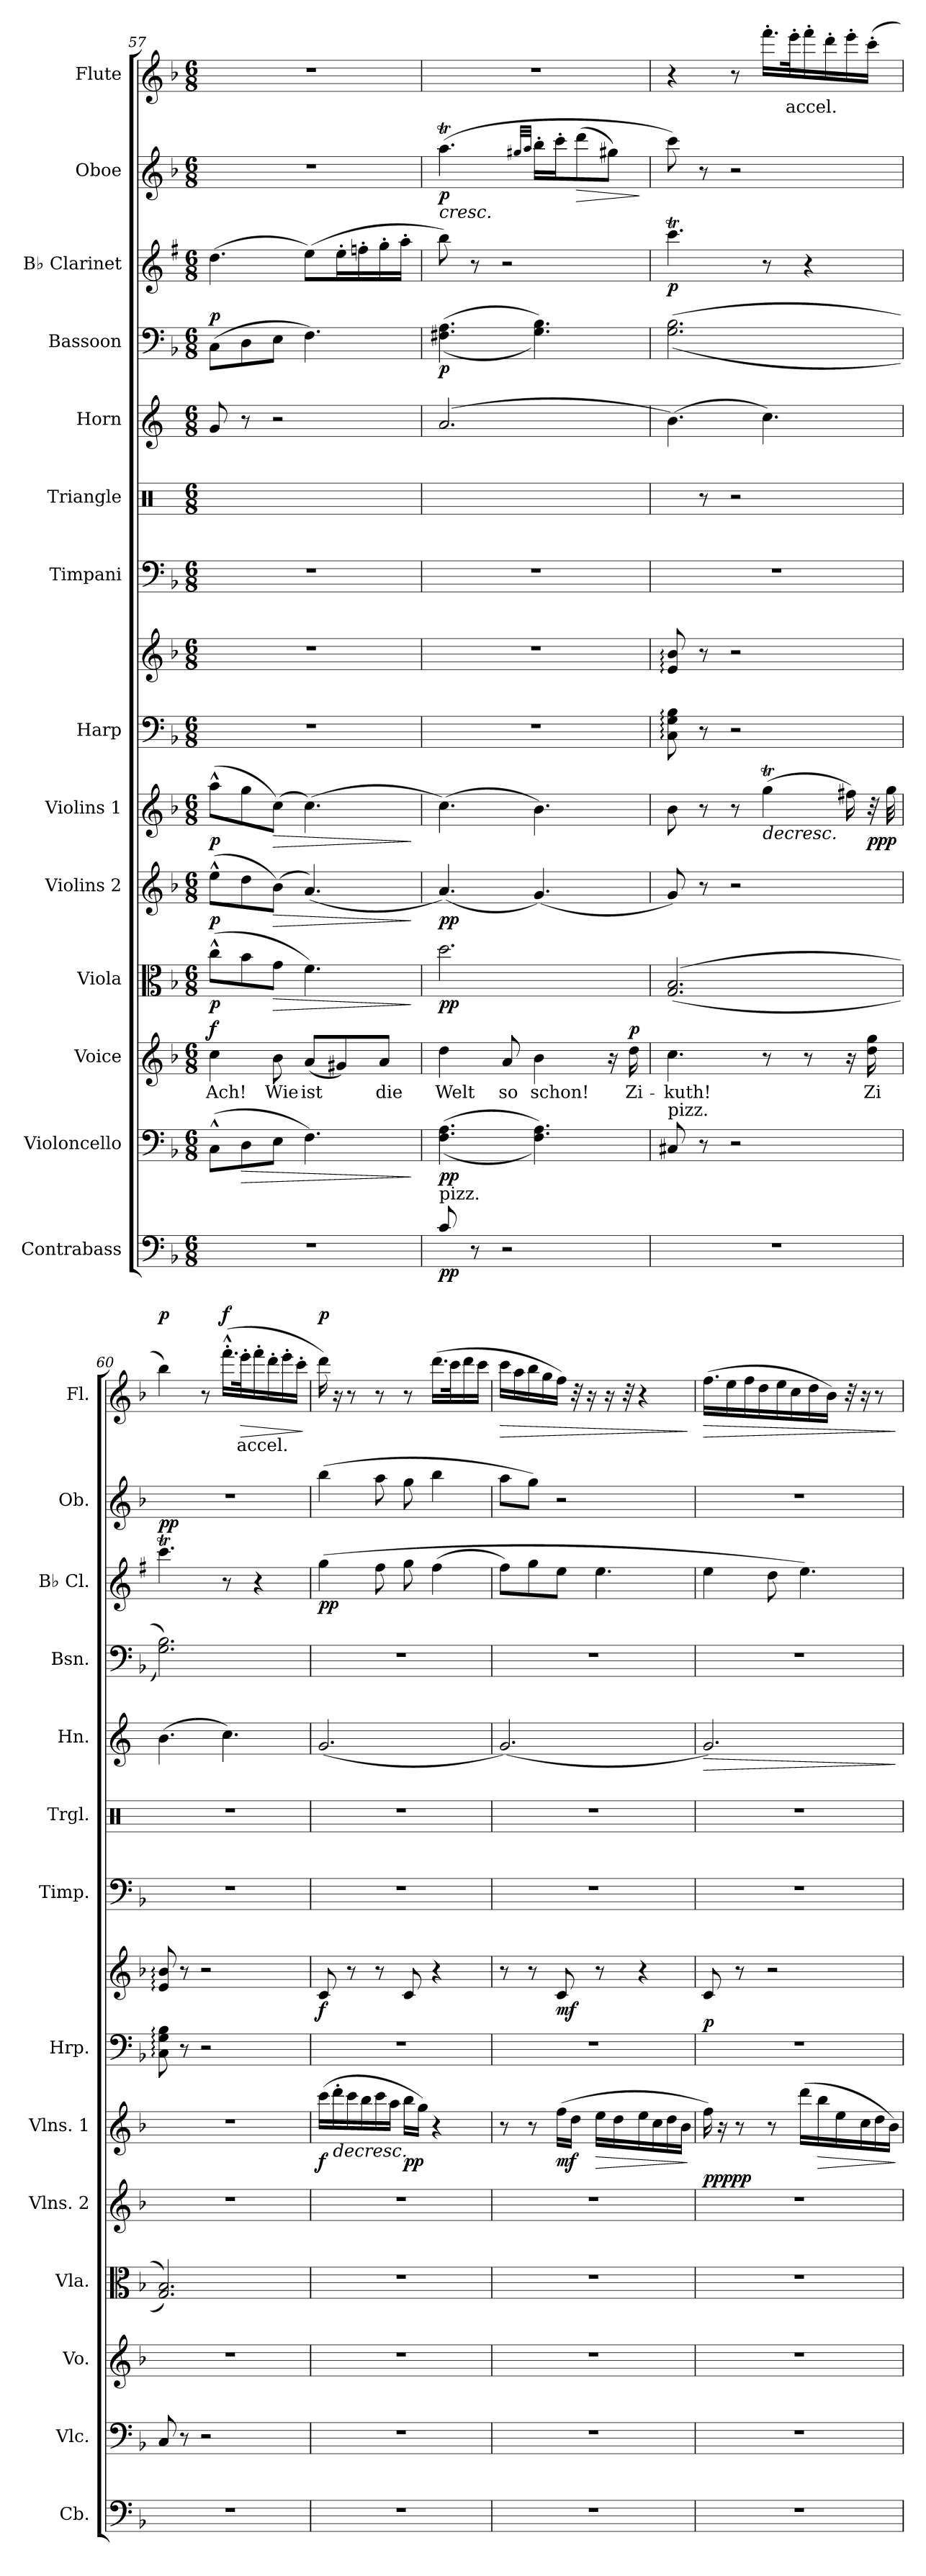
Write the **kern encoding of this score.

**kern	**dynam	**kern	**dynam	**kern	**text	**dynam	**kern	**dynam	**kern	**dynam	**kern	**dynam	**kern	**kern	**dynam	**kern	**kern	**kern	**dynam	**kern	**dynam	**kern	**dynam	**kern	**dynam	**kern	**text	**dynam
*part14	*part14	*part13	*part13	*part12	*part12	*part12	*part11	*part11	*part10	*part10	*part9	*part9	*part8	*part8	*part8	*part7	*part6	*part5	*part5	*part4	*part4	*part3	*part3	*part2	*part2	*part1	*part1	*part1
*staff15	*staff15	*staff14	*staff14	*staff13	*staff13	*staff13	*staff12	*staff12	*staff11	*staff11	*staff10	*staff10	*staff9	*staff8	*staff8/9	*staff7	*staff6	*staff5	*staff5	*staff4	*staff4	*staff3	*staff3	*staff2	*staff2	*staff1	*staff1	*staff1
*I"Contrabass	*	*I"Violoncello	*	*I"Voice	*	*	*I"Viola	*	*I"Violins 2	*	*I"Violins 1	*	*I"Harp	*	*	*I"Timpani	*I"Triangle	*I"Horn	*	*I"Bassoon	*	*I"B♭ Clarinet	*	*I"Oboe	*	*I"Flute	*	*
*I'Cb.	*	*I'Vlc.	*	*I'Vo.	*	*	*I'Vla.	*	*I'Vlns. 2	*	*I'Vlns. 1	*	*I'Hrp.	*	*	*I'Timp.	*I'Trgl.	*I'Hn.	*	*I'Bsn.	*	*I'B♭ Cl.	*	*I'Ob.	*	*I'Fl.	*	*
*clefF4	*	*clefF4	*	*clefG2	*	*	*clefC3	*	*clefG2	*	*clefG2	*	*clefF4	*clefG2	*	*clefF4	*clefX	*clefG2	*	*clefF4	*	*clefG2	*	*clefG2	*	*clefG2	*	*
*ITrd7c12	*	*	*	*	*	*	*	*	*	*	*	*	*	*	*	*	*	*ITrd4c7	*	*	*	*ITrd1c2	*	*	*	*	*	*
*k[b-]	*	*k[b-]	*	*k[b-]	*	*	*k[b-]	*	*k[b-]	*	*k[b-]	*	*k[b-]	*k[b-]	*	*k[b-]	*k[]	*k[b-]	*	*k[b-]	*	*k[b-]	*	*k[b-]	*	*k[b-]	*	*
*F:	*	*F:	*	*F:	*	*	*F:	*	*F:	*	*F:	*	*F:	*F:	*	*F:	*C:	*F:	*	*F:	*	*F:	*	*F:	*	*F:	*	*
*M6/8	*	*M6/8	*	*M6/8	*	*	*M6/8	*	*M6/8	*	*M6/8	*	*M6/8	*M6/8	*	*M6/8	*M6/8	*M6/8	*	*M6/8	*	*M6/8	*	*M6/8	*	*M6/8	*	*
=57	=57	=57	=57	=57	=57	=57	=57	=57	=57	=57	=57	=57	=57	=57	=57	=57	=57	=57	=57	=57	=57	=57	=57	=57	=57	=57	=57	=57
!	!	!	!	!	!	!LO:DY:a	!	!LO:DY:b	!	!LO:DY:b	!	!LO:DY:b	!	!	!	!	!	!	!	!	!LO:DY:a	!	!	!	!	!	!	!
2.r	.	(8C^^\L	.	4cc\	Ach!	f	(8cc^^\L	p	(8ee^^\L	p	(8aa^^\L	p	2.r	2.r	.	2.r	2.Rt\	8c/	.	(8C\L	p	(4.cc\	.	2.r	.	2.r	.	.
!	!	!	!LO:HP:b	!	!	!	!	!	!	!	!	!	!	!	!	!	!	!	!	!	!	!	!	!	!	!	!	!
.	.	8D\	>	.	.	.	8b-\	.	8dd\	.	8gg\	.	.	.	.	.	.	8r	.	8D\	.	.	.	.	.	.	.	.
!	!	!	!	!	!	!	!	!LO:HP:b	!	!LO:HP:b	!	!LO:HP:b	!	!	!	!	!	!	!	!	!	!	!	!	!	!	!	!
.	.	8E\J	.	8b-\	Wie	.	8g\J	>	(8b-\J)	>	(8cc\J)	>	.	.	.	.	.	2r	.	8E\J	.	.	.	.	.	.	.	.
.	.	4.F\)	.	(8a/L	ist	.	4.f\)	.	(4.a/)	.	(4.cc\)	.	.	.	.	.	.	.	.	4.F\)	.	(8dd\L)	.	.	.	.	.	.
.	.	.	.	8g#X/)	.	.	.	.	.	.	.	.	.	.	.	.	.	.	.	.	.	16dd'\L	.	.	.	.	.	.
.	.	.	.	.	.	.	.	.	.	.	.	.	.	.	.	.	.	.	.	.	.	16ee-X'\	.	.	.	.	.	.
.	.	.	.	8a/J	die	.	.	.	.	.	.	.	.	.	.	.	.	.	.	.	.	16ff'\	.	.	.	.	.	.
.	.	.	.	.	.	.	.	.	.	.	.	.	.	.	.	.	.	.	.	.	.	16gg'\JJ	.	.	.	.	.	.
.	.	.	]	.	.	.	.	]	.	]	.	]	.	.	.	.	.	.	.	.	.	.	.	.	.	.	.	.
!!LO:PB:g=z
=58	=58	=58	=58	=58	=58	=58	=58	=58	=58	=58	=58	=58	=58	=58	=58	=58	=58	=58	=58	=58	=58	=58	=58	=58	=58	=58	=58	=58
!LO:TX:a:t=pizz.	!	!	!	!	!	!	!	!	!	!	!	!	!	!	!	!	!	!	!	!	!	!	!	!	!	!	!	!
!	!LO:DY:b	!	!LO:DY:b	!	!	!	!	!LO:DY:b	!	!LO:DY:b	!	!	!	!	!	!	!	!	!	!	!LO:DY:b	!	!	!	!LO:HP:b	!	!	!
!	!	!	!	!	!	!	!	!	!	!	!	!	!	!	!	!	!	!	!	!	!	!	!	!	!LO:DY:n=1:b	!	!	!
8C/	pp	((4.F\ 4.A\	pp	4dd\	Welt	.	2.dd\	pp	(4.a/)	pp	(4.cc\)	.	2.r	2.r	.	2.r	2.Rt\	(2.d/	.	((4.F#X\ 4.A\	p	8aa\)	.	(4.aat\	< p	2.r	.	.
8r	.	.	.	.	.	.	.	.	.	.	.	.	.	.	.	.	.	.	.	.	.	8r	.	.	.	.	.	.
2r	.	.	.	8a/	so	.	.	.	.	.	.	.	.	.	.	.	.	.	.	.	.	2r	.	.	.	.	.	.
.	.	.	.	.	.	.	.	.	.	.	.	.	.	.	.	.	.	.	.	.	.	.	.	32qgg#X/LLL	.	.	.	.
.	.	.	.	.	.	.	.	.	.	.	.	.	.	.	.	.	.	.	.	.	.	.	.	32qaa/JJJ	.	.	.	.
.	.	4.F\ 4.A\))	.	4b-\	schon!	.	.	.	(4.g/)	.	4.b-\)	.	.	.	.	.	.	.	.	4.G\ 4.B-\))	.	.	.	16bb-'\LL	.	.	.	.
.	.	.	.	.	.	.	.	.	.	.	.	.	.	.	.	.	.	.	.	.	.	.	.	16ccc'\J	.	.	.	.
!	!	!	!	!	!	!	!	!	!	!	!	!	!	!	!	!	!	!	!	!	!	!	!	!	!LO:HP:b	!	!	!
.	.	.	.	.	.	.	.	.	.	.	.	.	.	.	.	.	.	.	.	.	.	.	.	(8ddd\	>	.	.	.
.	.	.	.	16r	.	.	.	.	.	.	.	.	.	.	.	.	.	.	.	.	.	.	.	8gg#\J)	.	.	.	.
!	!	!	!	!	!	!LO:DY:a	!	!	!	!	!	!	!	!	!	!	!	!	!	!	!	!	!	!	!	!	!	!
.	.	.	.	16dd\	Zi-	p	.	.	.	.	.	.	.	.	.	.	.	.	.	.	.	.	.	.	.	.	.	.
.	.	.	.	.	.	.	.	.	.	.	.	.	.	.	.	.	.	.	.	.	.	.	.	.	[ ]	.	.	.
=59	=59	=59	=59	=59	=59	=59	=59	=59	=59	=59	=59	=59	=59	=59	=59	=59	=59	=59	=59	=59	=59	=59	=59	=59	=59	=59	=59	=59
!	!	!LO:TX:a:t=pizz.	!	!	!	!	!	!	!	!	!	!	!	!	!	!	!	!	!	!	!	!	!	!	!	!	!	!
!	!	!	!	!	!	!	!	!	!	!	!	!	!	!	!	!	!	!	!	!	!	!	!LO:DY:b	!	!	!	!	!
2.r	.	8C#X/	.	4.cc\	-kuth!	.	((2.G/ 2.B-/	.	8g/)	.	8b-\	.	8C\: 8G\: 8B-\:	8e/: 8b-/:	.	2.r	8R\	(4.e\)	.	((2.G\ 2.B-\	.	4.bb-T\	p	8ccc\)	.	4r	.	.
.	.	8r	.	.	.	.	.	.	8r	.	8r	.	8r	8r	.	.	8r	.	.	.	.	.	.	8r	.	.	.	.
.	.	2r	.	.	.	.	.	.	2r	.	8r	.	2r	2r	.	.	2r	.	.	.	.	.	.	2r	.	8r	.	.
!	!	!	!	!	!	!	!	!	!	!	!	!LO:HP:b	!	!	!	!	!	!	!	!	!	!	!	!	!	!	!	!
.	.	.	.	8r	.	.	.	.	.	.	(4ggT\	>	.	.	.	.	.	4.f\)	.	.	.	8r	.	.	.	16.fff'\LL	.	.
.	.	.	.	.	.	.	.	.	.	.	.	.	.	.	.	.	.	.	.	.	.	.	.	.	.	32eee'\K	accel.	.
.	.	.	.	8r	.	.	.	.	.	.	.	.	.	.	.	.	.	.	.	.	.	4r	.	.	.	16fff'\	.	.
.	.	.	.	.	.	.	.	.	.	.	.	.	.	.	.	.	.	.	.	.	.	.	.	.	.	16ddd'\	.	.
.	.	.	.	16r	.	.	.	.	.	.	16ff#X\)	.	.	.	.	.	.	.	.	.	.	.	.	.	.	16eee'\	.	.
!	!	!	!	!	!	!	!	!	!	!	!	!LO:DY:b	!	!	!	!	!	!	!	!	!	!	!	!	!	!	!	!
.	.	.	.	16dd\ 16gg\	Zi	.	.	.	.	.	32r	ppp	.	.	.	.	.	.	.	.	.	.	.	.	.	(16ccc'\JJ	.	.
.	.	.	.	.	.	.	.	.	.	.	32gg\	.	.	.	.	.	.	.	.	.	.	.	.	.	.	.	.	.
.	.	.	.	.	.	.	.	.	.	.	.	]	.	.	.	.	.	.	.	.	.	.	.	.	.	.	.	.
=60	=60	=60	=60	=60	=60	=60	=60	=60	=60	=60	=60	=60	=60	=60	=60	=60	=60	=60	=60	=60	=60	=60	=60	=60	=60	=60	=60	=60
!	!	!	!	!	!	!	!	!	!	!	!	!	!	!	!	!	!	!	!	!	!	!	!	!	!LO:DY:b	!	!	!LO:DY:b
2.r	.	8C/	.	2.r	.	.	2.G/ 2.B-/))	.	2.r	.	2.r	.	8C\: 8G\: 8B-\:	8e/: 8b-/:	.	2.r	2.r	(4.e\	.	2.G\ 2.B-\))	.	4.bb-T\	.	2.r	pp	4bb-\)	.	p
.	.	8r	.	.	.	.	.	.	.	.	.	.	8r	8r	.	.	.	.	.	.	.	.	.	.	.	.	.	.
.	.	2r	.	.	.	.	.	.	.	.	.	.	2r	2r	.	.	.	.	.	.	.	.	.	.	.	8r	.	.
!	!	!	!	!	!	!	!	!	!	!	!	!	!	!	!	!	!	!	!	!	!	!	!	!	!	!	!	!LO:DY:b
.	.	.	.	.	.	.	.	.	.	.	.	.	.	.	.	.	.	4.f\)	.	.	.	8r	.	.	.	(16.fff'^^\LL	.	f
!	!	!	!	!	!	!	!	!	!	!	!	!	!	!	!	!	!	!	!	!	!	!	!	!	!	!	!	!LO:HP:b
.	.	.	.	.	.	.	.	.	.	.	.	.	.	.	.	.	.	.	.	.	.	.	.	.	.	32eee'\K	accel.	>
.	.	.	.	.	.	.	.	.	.	.	.	.	.	.	.	.	.	.	.	.	.	4r	.	.	.	16fff'\	.	.
.	.	.	.	.	.	.	.	.	.	.	.	.	.	.	.	.	.	.	.	.	.	.	.	.	.	16ddd'\	.	.
.	.	.	.	.	.	.	.	.	.	.	.	.	.	.	.	.	.	.	.	.	.	.	.	.	.	16eee'\	.	.
.	.	.	.	.	.	.	.	.	.	.	.	.	.	.	.	.	.	.	.	.	.	.	.	.	.	16ccc'\JJ	.	.
.	.	.	.	.	.	.	.	.	.	.	.	.	.	.	.	.	.	.	.	.	.	.	.	.	.	.	.	]
!!LO:PB:g=z
=61	=61	=61	=61	=61	=61	=61	=61	=61	=61	=61	=61	=61	=61	=61	=61	=61	=61	=61	=61	=61	=61	=61	=61	=61	=61	=61	=61	=61
!	!	!	!	!	!	!	!	!	!	!	!	!LO:DY:b	!	!	!LO:DY:b	!	!	!	!	!	!	!	!LO:DY:b	!	!	!	!	!LO:DY:b
2.r	.	2.r	.	2.r	.	.	2.r	.	2.r	.	(16ccc\LL	f	2.r	8c/	f	2.r	2.r	(2.c/	.	2.r	.	(4ff\	pp	(4bb-\	.	16ddd\)	.	p
!	!	!	!	!	!	!	!	!	!	!	!	!LO:HP:b	!	!	!	!	!	!	!	!	!	!	!	!	!	!	!	!
.	.	.	.	.	.	.	.	.	.	.	16ddd'\	>	.	.	.	.	.	.	.	.	.	.	.	.	.	16r	.	.
.	.	.	.	.	.	.	.	.	.	.	16ccc\	.	.	8r	.	.	.	.	.	.	.	.	.	.	.	8r	.	.
.	.	.	.	.	.	.	.	.	.	.	16bb-\	.	.	.	.	.	.	.	.	.	.	.	.	.	.	.	.	.
.	.	.	.	.	.	.	.	.	.	.	16ccc\	.	.	8r	.	.	.	.	.	.	.	8ee\	.	8aa\	.	8r	.	.
.	.	.	.	.	.	.	.	.	.	.	16aa\JJ	.	.	.	.	.	.	.	.	.	.	.	.	.	.	.	.	.
!	!	!	!	!	!	!	!	!	!	!	!	!LO:DY:b	!	!	!	!	!	!	!	!	!	!	!	!	!	!	!	!
.	.	.	.	.	.	.	.	.	.	.	16bb-\LL	pp	.	8c/	.	.	.	.	.	.	.	8ff\	.	8gg\	.	8r	.	.
.	.	.	.	.	.	.	.	.	.	.	16gg\JJ)	.	.	.	.	.	.	.	.	.	.	.	.	.	.	.	.	.
.	.	.	.	.	.	.	.	.	.	.	4r	.	.	4r	.	.	.	.	.	.	.	(4ee\	.	4bb-\	.	(16.ddd\LL	.	.
.	.	.	.	.	.	.	.	.	.	.	.	.	.	.	.	.	.	.	.	.	.	.	.	.	.	32ccc\K	.	.
.	.	.	.	.	.	.	.	.	.	.	.	.	.	.	.	.	.	.	.	.	.	.	.	.	.	16ddd\	.	.
.	.	.	.	.	.	.	.	.	.	.	.	.	.	.	.	.	.	.	.	.	.	.	.	.	.	16ccc\JJ	.	.
.	.	.	.	.	.	.	.	.	.	.	.	]	.	.	.	.	.	.	.	.	.	.	.	.	.	.	.	.
=62	=62	=62	=62	=62	=62	=62	=62	=62	=62	=62	=62	=62	=62	=62	=62	=62	=62	=62	=62	=62	=62	=62	=62	=62	=62	=62	=62	=62
!	!	!	!	!	!	!	!	!	!	!	!	!	!	!	!	!	!	!	!	!	!	!	!	!	!	!	!	!LO:HP:b
2.r	.	2.r	.	2.r	.	.	2.r	.	2.r	.	8r	.	2.r	8r	.	2.r	2.r	(2.c/)	.	2.r	.	8ee\L)	.	8aa\L	.	16ccc\LL	.	>
.	.	.	.	.	.	.	.	.	.	.	.	.	.	.	.	.	.	.	.	.	.	.	.	.	.	16aa\	.	.
.	.	.	.	.	.	.	.	.	.	.	8r	.	.	8r	.	.	.	.	.	.	.	8ff\	.	8gg\J)	.	16bb-\	.	.
.	.	.	.	.	.	.	.	.	.	.	.	.	.	.	.	.	.	.	.	.	.	.	.	.	.	16gg\	.	.
!	!	!	!	!	!	!	!	!	!	!	!	!LO:DY:b	!	!	!LO:DY:b	!	!	!	!	!	!	!	!	!	!	!	!	!
.	.	.	.	.	.	.	.	.	.	.	(16ff\LL	mf	.	8c/	mf	.	.	.	.	.	.	8dd\J	.	2r	.	16ff\JJ)	.	.
.	.	.	.	.	.	.	.	.	.	.	16dd\JJ	.	.	.	.	.	.	.	.	.	.	.	.	.	.	32r	.	.
.	.	.	.	.	.	.	.	.	.	.	.	.	.	.	.	.	.	.	.	.	.	.	.	.	.	16r	.	.
!	!	!	!	!	!	!	!	!	!	!	!	!LO:HP:b	!	!	!	!	!	!	!	!	!	!	!	!	!	!	!	!
.	.	.	.	.	.	.	.	.	.	.	16ee\LL	>	.	8r	.	.	.	.	.	.	.	4.dd\	.	.	.	.	.	.
.	.	.	.	.	.	.	.	.	.	.	.	.	.	.	.	.	.	.	.	.	.	.	.	.	.	16r	.	.
.	.	.	.	.	.	.	.	.	.	.	16dd\	.	.	.	.	.	.	.	.	.	.	.	.	.	.	.	.	.
.	.	.	.	.	.	.	.	.	.	.	.	.	.	.	.	.	.	.	.	.	.	.	.	.	.	32r	.	.
.	.	.	.	.	.	.	.	.	.	.	16ee\	.	.	4r	.	.	.	.	.	.	.	.	.	.	.	4r	.	.
.	.	.	.	.	.	.	.	.	.	.	16cc\	.	.	.	.	.	.	.	.	.	.	.	.	.	.	.	.	.
.	.	.	.	.	.	.	.	.	.	.	16dd\	.	.	.	.	.	.	.	.	.	.	.	.	.	.	.	.	.
.	.	.	.	.	.	.	.	.	.	.	16b-\JJ	.	.	.	.	.	.	.	.	.	.	.	.	.	.	.	.	.
.	.	.	.	.	.	.	.	.	.	.	.	]	.	.	.	.	.	.	.	.	.	.	.	.	.	.	.	]
=63	=63	=63	=63	=63	=63	=63	=63	=63	=63	=63	=63	=63	=63	=63	=63	=63	=63	=63	=63	=63	=63	=63	=63	=63	=63	=63	=63	=63
!	!	!	!	!	!	!	!	!	!	!LO:DY:a	!	!	!	!	!	!	!	!	!LO:HP:b	!	!	!	!	!	!	!	!	!LO:HP:b
!	!	!	!	!	!	!	!	!	!	!LO:DY:n=1:a	!	!	!	!	!	!	!	!	!	!	!	!	!	!	!	!	!	!
!	!	!	!	!	!	!	!	!	!	!LO:DY:n=2:a	!	!	!	!	!LO:DY:a=2	!	!	!	!	!	!	!	!	!	!	!	!	!
2.r	.	2.r	.	2.r	.	.	2.r	.	2.r	pp p pp	16ff\)	.	2.r	8c/	p	2.r	2.r	2.c/)	>	2.r	.	4dd\	.	2.r	.	(16.ff\LL	.	>
.	.	.	.	.	.	.	.	.	.	.	16r	.	.	.	.	.	.	.	.	.	.	.	.	.	.	.	.	.
.	.	.	.	.	.	.	.	.	.	.	.	.	.	.	.	.	.	.	.	.	.	.	.	.	.	16ee\	.	.
.	.	.	.	.	.	.	.	.	.	.	8r	.	.	8r	.	.	.	.	.	.	.	.	.	.	.	.	.	.
.	.	.	.	.	.	.	.	.	.	.	.	.	.	.	.	.	.	.	.	.	.	.	.	.	.	16ff\	.	.
.	.	.	.	.	.	.	.	.	.	.	.	.	.	.	.	.	.	.	.	.	.	.	.	.	.	16dd\	.	.
.	.	.	.	.	.	.	.	.	.	.	8r	.	.	2r	.	.	.	.	.	.	.	8cc\	.	.	.	.	.	.
.	.	.	.	.	.	.	.	.	.	.	.	.	.	.	.	.	.	.	.	.	.	.	.	.	.	16ee\	.	.
.	.	.	.	.	.	.	.	.	.	.	.	.	.	.	.	.	.	.	.	.	.	.	.	.	.	16cc\	.	.
.	.	.	.	.	.	.	.	.	.	.	(16ddd\LL	.	.	.	.	.	.	.	.	.	.	4.dd\)	.	.	.	.	.	.
.	.	.	.	.	.	.	.	.	.	.	.	.	.	.	.	.	.	.	.	.	.	.	.	.	.	16dd\	.	.
!	!	!	!	!	!	!	!	!	!	!	!	!LO:HP:b	!	!	!	!	!	!	!	!	!	!	!	!	!	!	!	!
.	.	.	.	.	.	.	.	.	.	.	16bb-\	>	.	.	.	.	.	.	.	.	.	.	.	.	.	.	.	.
.	.	.	.	.	.	.	.	.	.	.	.	.	.	.	.	.	.	.	.	.	.	.	.	.	.	16b-\JJ)	.	.
.	.	.	.	.	.	.	.	.	.	.	16ee\	.	.	.	.	.	.	.	.	.	.	.	.	.	.	.	.	.
.	.	.	.	.	.	.	.	.	.	.	.	.	.	.	.	.	.	.	.	.	.	.	.	.	.	32r	.	.
.	.	.	.	.	.	.	.	.	.	.	16cc\	.	.	.	.	.	.	.	.	.	.	.	.	.	.	16r	.	.
.	.	.	.	.	.	.	.	.	.	.	16dd\	.	.	.	.	.	.	.	.	.	.	.	.	.	.	8r	.	.
.	.	.	.	.	.	.	.	.	.	.	16b-\JJ)	.	.	.	.	.	.	.	.	.	.	.	.	.	.	.	.	.
.	.	.	.	.	.	.	.	.	.	.	.	]	.	.	.	.	.	.	]	.	.	.	.	.	.	.	.	]
=	=	=	=	=	=	=	=	=	=	=	=	=	=	=	=	=	=	=	=	=	=	=	=	=	=	=	=	=
*-	*-	*-	*-	*-	*-	*-	*-	*-	*-	*-	*-	*-	*-	*-	*-	*-	*-	*-	*-	*-	*-	*-	*-	*-	*-	*-	*-	*-
